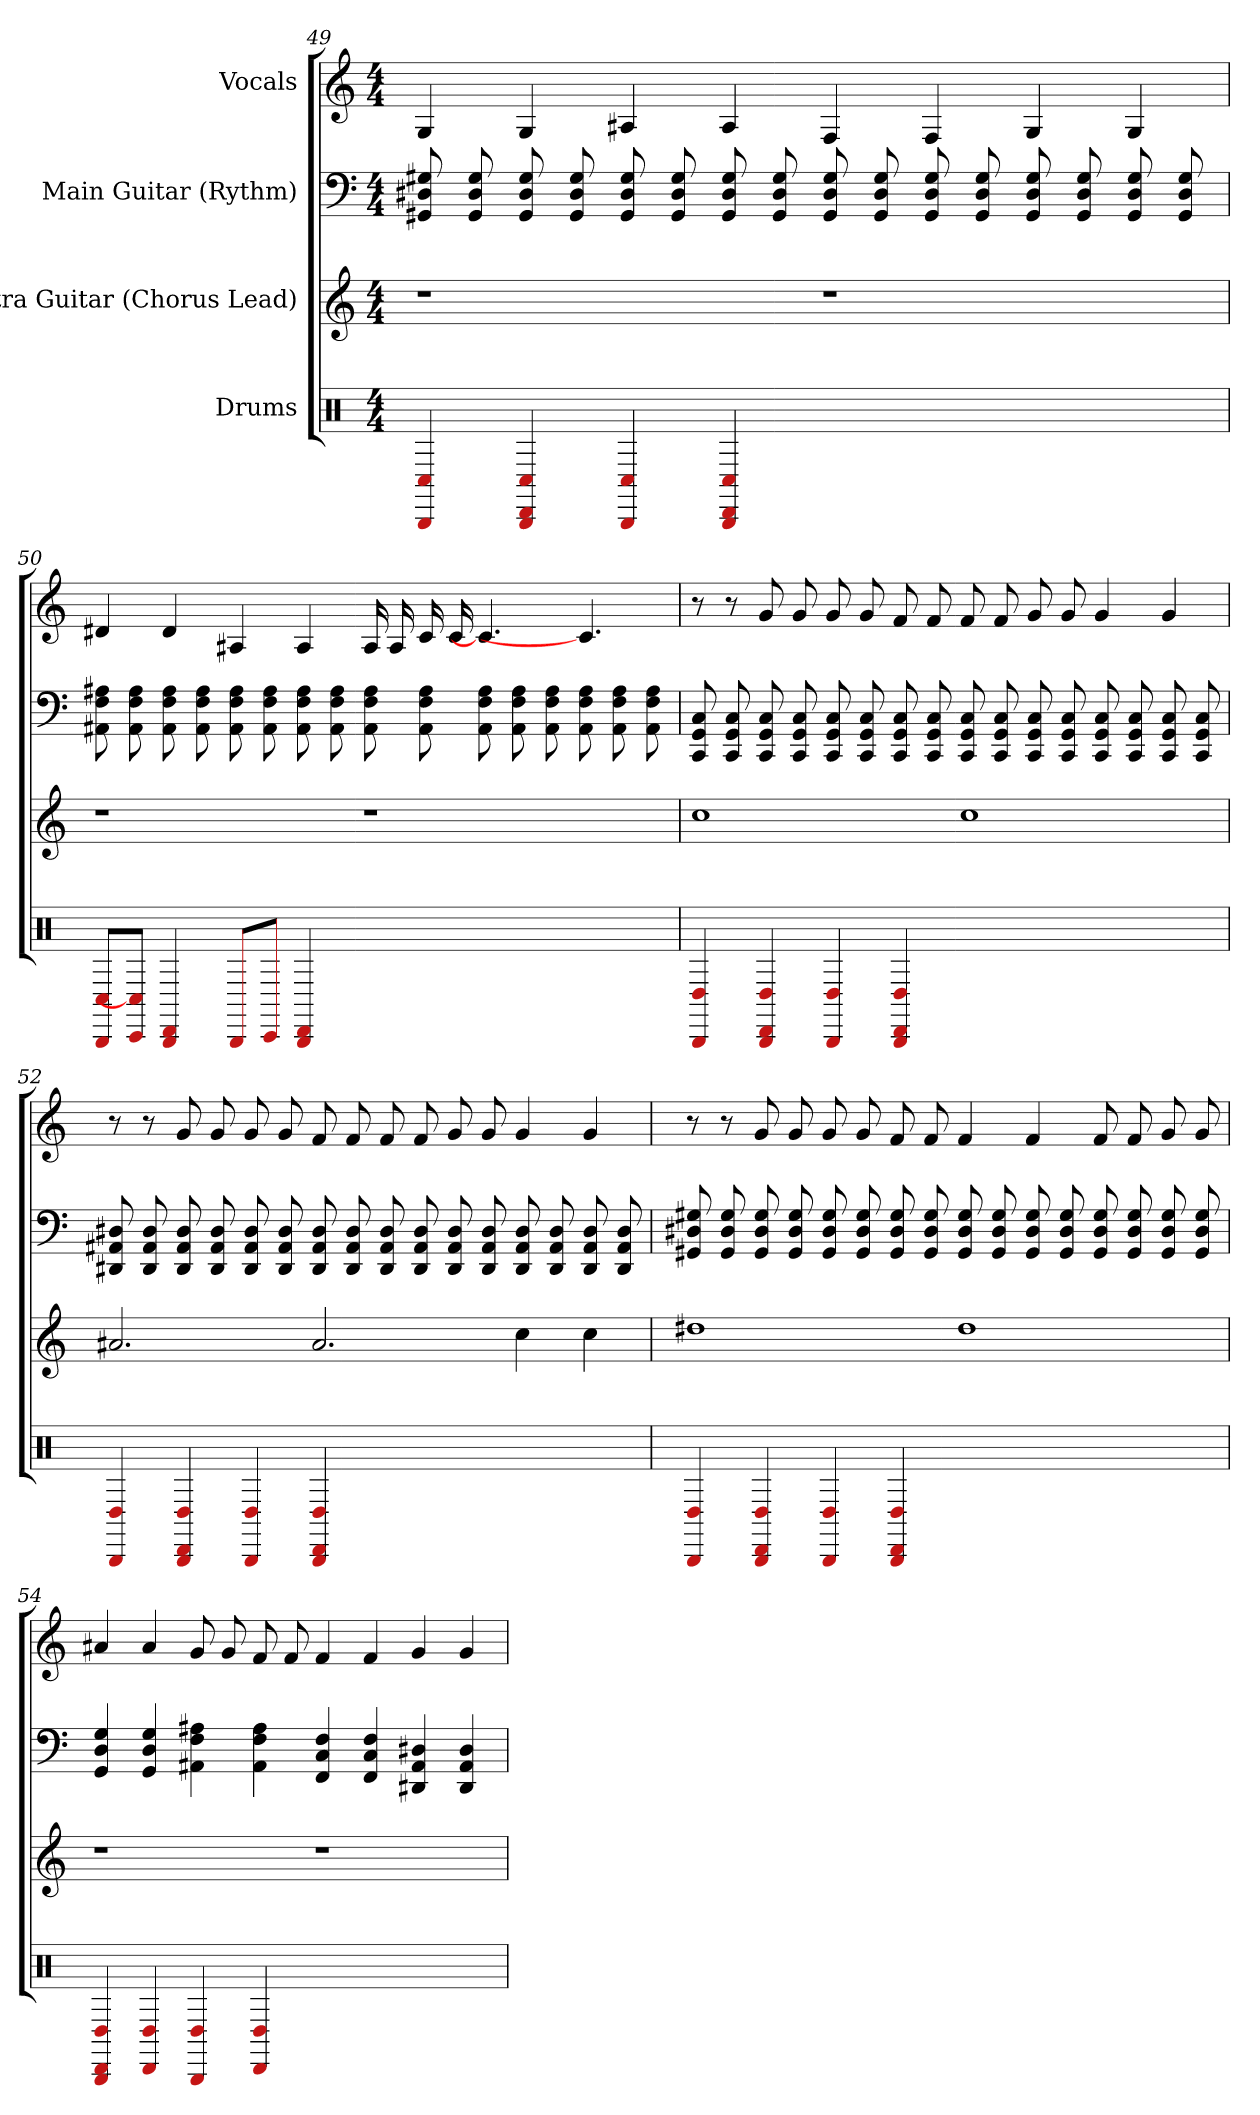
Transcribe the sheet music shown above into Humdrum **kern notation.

**kern	**kern	**kern	**kern
*part4	*part3	*part2	*part1
*staff4	*staff3	*staff2	*staff1
*I"Drums	*I"Extra Guitar (Chorus Lead)	*I"Main Guitar (Rythm)	*I"Vocals
*clefX	*	*	*
*k[]	*k[]	*k[]	*k[]
*M4/4	*M4/4	*M4/4	*M4/4
=49	=49	=49	=49
4C# 4BBB	1r	8G# 8D# 8GG#	4G
.	.	8G# 8D# 8GG#	.
4C# 4BBB 4DD	.	8G# 8D# 8GG#	4G
.	.	8G# 8D# 8GG#	.
4C# 4BBB	.	8G# 8D# 8GG#	4A#
.	.	8G# 8D# 8GG#	.
4C# 4BBB 4DD	.	8G# 8D# 8GG#	4A#
.	.	8G# 8D# 8GG#	.
1ryy	1r	8G# 8D# 8GG#	4F
.	.	8G# 8D# 8GG#	.
.	.	8G# 8D# 8GG#	4F
.	.	8G# 8D# 8GG#	.
.	.	8G# 8D# 8GG#	4G
.	.	8G# 8D# 8GG#	.
.	.	8G# 8D# 8GG#	4G
.	.	8G# 8D# 8GG#	.
=50	=50	=50	=50
8C#/ 8BBB/L	1r	8A# 8F 8AA#	4d#
8C#]/ 8CC/J	.	8A# 8F 8AA#	.
4BBB 4DD	.	8A# 8F 8AA#	4d#
.	.	8A# 8F 8AA#	.
8BBB/L	.	8A# 8F 8AA#	4A#
8CC/J	.	8A# 8F 8AA#	.
4BBB 4DD	.	8A# 8F 8AA#	4A#
.	.	8A# 8F 8AA#	.
1ryy	1r	8A# 8F 8AA#	16A#
.	.	.	16A#
.	.	8A# 8F 8AA#	16c
.	.	.	16c
.	.	8A# 8F 8AA#	4.c]
.	.	8A# 8F 8AA#	.
.	.	8A# 8F 8AA#	.
.	.	8A# 8F 8AA#	4.c]
.	.	8A# 8F 8AA#	.
.	.	8A# 8F 8AA#	.
=51	=51	=51	=51
4D# 4BBB	1cc	8C 8GG 8CC	8r
.	.	8C 8GG 8CC	8r
4D# 4BBB 4DD	.	8C 8GG 8CC	8g
.	.	8C 8GG 8CC	8g
4D# 4BBB	.	8C 8GG 8CC	8g
.	.	8C 8GG 8CC	8g
4D# 4BBB 4DD	.	8C 8GG 8CC	8f
.	.	8C 8GG 8CC	8f
1ryy	1cc	8C 8GG 8CC	8f
.	.	8C 8GG 8CC	8f
.	.	8C 8GG 8CC	8g
.	.	8C 8GG 8CC	8g
.	.	8C 8GG 8CC	4g
.	.	8C 8GG 8CC	.
.	.	8C 8GG 8CC	4g
.	.	8C 8GG 8CC	.
=52	=52	=52	=52
4D# 4BBB	2.a#	8D# 8AA# 8DD#	8r
.	.	8D# 8AA# 8DD#	8r
4D# 4BBB 4DD	.	8D# 8AA# 8DD#	8g
.	.	8D# 8AA# 8DD#	8g
4D# 4BBB	.	8D# 8AA# 8DD#	8g
.	.	8D# 8AA# 8DD#	8g
4D# 4BBB 4DD	2.a#	8D# 8AA# 8DD#	8f
.	.	8D# 8AA# 8DD#	8f
1ryy	.	8D# 8AA# 8DD#	8f
.	.	8D# 8AA# 8DD#	8f
.	.	8D# 8AA# 8DD#	8g
.	.	8D# 8AA# 8DD#	8g
.	4cc	8D# 8AA# 8DD#	4g
.	.	8D# 8AA# 8DD#	.
.	4cc	8D# 8AA# 8DD#	4g
.	.	8D# 8AA# 8DD#	.
=53	=53	=53	=53
4D# 4BBB	1dd#	8G# 8D# 8GG#	8r
.	.	8G# 8D# 8GG#	8r
4D# 4BBB 4DD	.	8G# 8D# 8GG#	8g
.	.	8G# 8D# 8GG#	8g
4D# 4BBB	.	8G# 8D# 8GG#	8g
.	.	8G# 8D# 8GG#	8g
4D# 4BBB 4DD	.	8G# 8D# 8GG#	8f
.	.	8G# 8D# 8GG#	8f
1ryy	1dd#	8G# 8D# 8GG#	4f
.	.	8G# 8D# 8GG#	.
.	.	8G# 8D# 8GG#	4f
.	.	8G# 8D# 8GG#	.
.	.	8G# 8D# 8GG#	8f
.	.	8G# 8D# 8GG#	8f
.	.	8G# 8D# 8GG#	8g
.	.	8G# 8D# 8GG#	8g
=54	=54	=54	=54
4D# 4BBB 4DD	1r	4G 4D 4GG	4a#
4D# 4DD	.	4G 4D 4GG	4a#
4D# 4BBB	.	4A# 4F 4AA#	8g
.	.	.	8g
4D# 4DD	.	4A# 4F 4AA#	8f
.	.	.	8f
1ryy	1r	4F 4C 4FF	4f
.	.	4F 4C 4FF	4f
.	.	4D# 4AA# 4DD#	4g
.	.	4D# 4AA# 4DD#	4g
=	=	=	=
*-	*-	*-	*-
